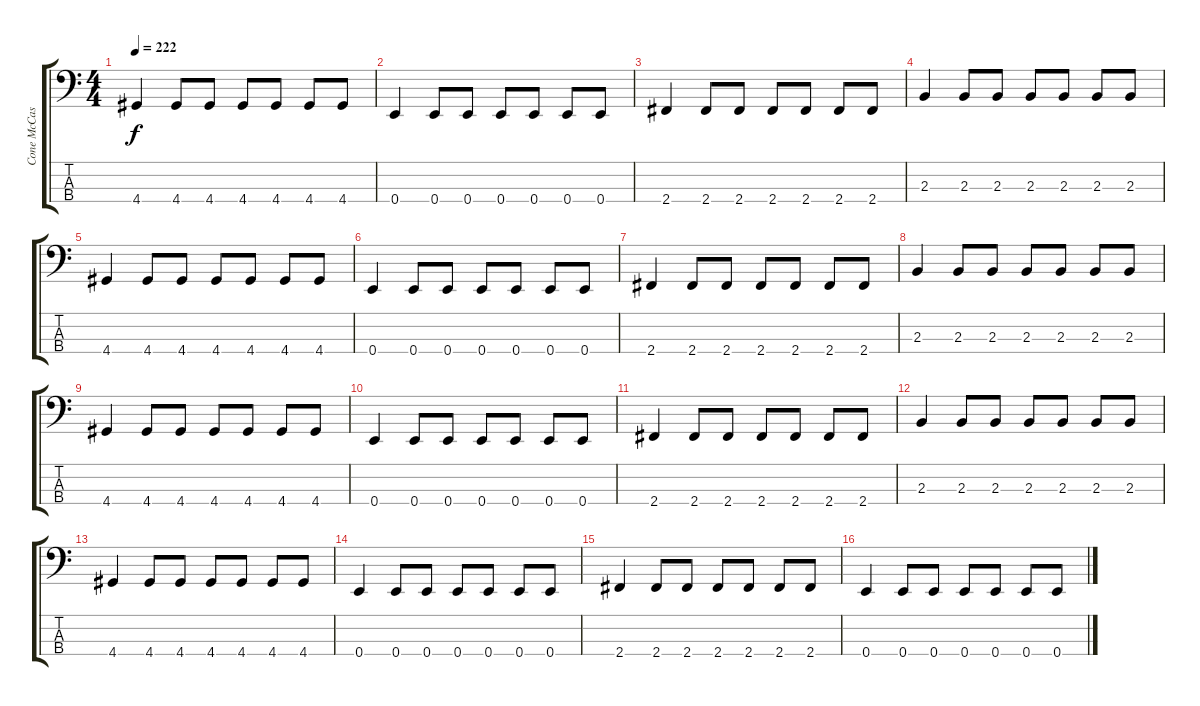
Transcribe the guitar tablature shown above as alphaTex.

\track ("Cone McCaslin" "Cone McCas") {instrument electricbasspick}
\staff {score tabs}
\tuning (G2 D2 A1 E1) {hide}
\ts (4 4)
\tempo 222
\clef f4
\ks c
4.4.4{dy f} 4.4.8 4.4.8 4.4.8 4.4.8 4.4.8 4.4.8 |
0.4.4 0.4.8 0.4.8 0.4.8 0.4.8 0.4.8 0.4.8 |
2.4.4 2.4.8 2.4.8 2.4.8 2.4.8 2.4.8 2.4.8 |
2.3.4 2.3.8 2.3.8 2.3.8 2.3.8 2.3.8 2.3.8 |
4.4.4 4.4.8 4.4.8 4.4.8 4.4.8 4.4.8 4.4.8 |
0.4.4 0.4.8 0.4.8 0.4.8 0.4.8 0.4.8 0.4.8 |
2.4.4 2.4.8 2.4.8 2.4.8 2.4.8 2.4.8 2.4.8 |
2.3.4 2.3.8 2.3.8 2.3.8 2.3.8 2.3.8 2.3.8 |
4.4.4 4.4.8 4.4.8 4.4.8 4.4.8 4.4.8 4.4.8 |
0.4.4 0.4.8 0.4.8 0.4.8 0.4.8 0.4.8 0.4.8 |
2.4.4 2.4.8 2.4.8 2.4.8 2.4.8 2.4.8 2.4.8 |
2.3.4 2.3.8 2.3.8 2.3.8 2.3.8 2.3.8 2.3.8 |
4.4.4 4.4.8 4.4.8 4.4.8 4.4.8 4.4.8 4.4.8 |
0.4.4 0.4.8 0.4.8 0.4.8 0.4.8 0.4.8 0.4.8 |
2.4.4 2.4.8 2.4.8 2.4.8 2.4.8 2.4.8 2.4.8 |
0.4.4 0.4.8 0.4.8 0.4.8 0.4.8 0.4.8 0.4.8
